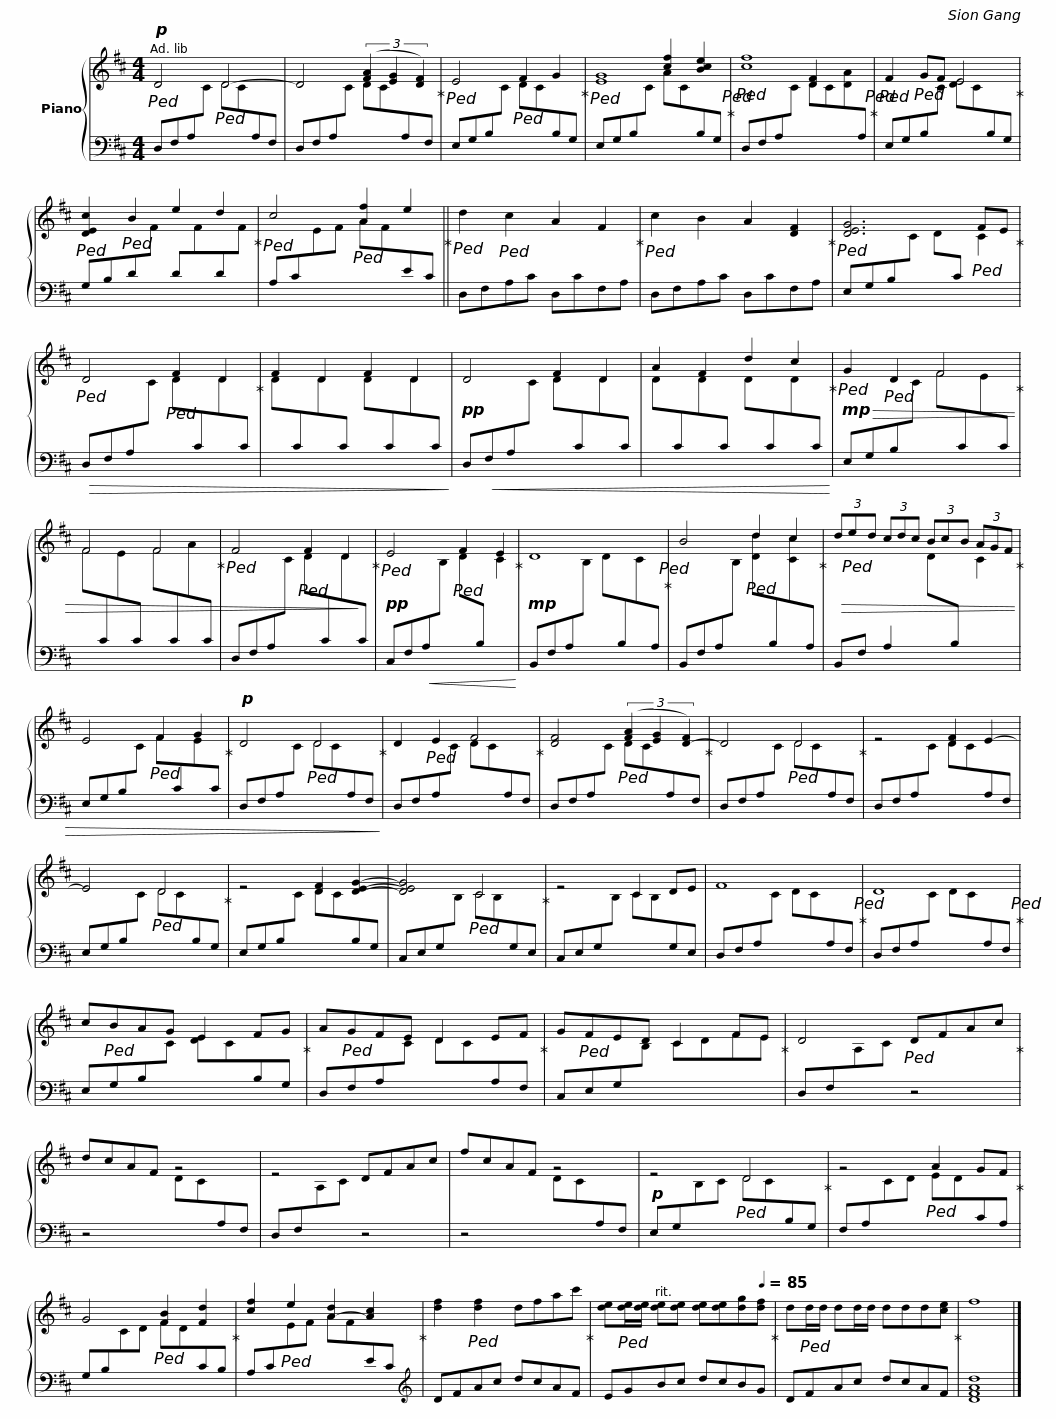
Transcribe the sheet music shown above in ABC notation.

X:1
%%score { ( 1 3 ) | 2 }
L:1/8
M:4/4
I:linebreak $
K:D
V:1 treble
V:3 treble
V:2 bass
V:1
!p!!ped! D4!ped! D4- | D4 (3([FA]2 [EG]2 [DF]2)!ped-up! |!ped! E4!ped! F2 G2!ped-up! |!ped! [EG]8!ped!!ped-up! |!ped! [cf]8!ped!!ped-up! |$ %5
!ped! F2!ped! GF E4!ped-up! |!ped! [DEc]2!ped! B2 e2 d2!ped-up! |!ped! c4!ped! [Af]2 e2!ped-up! ||!ped! d2!ped! c2 A2 F2!ped-up! |!ped! c2 B2 A2 [DF]2!ped-up! |$ %10
!ped! [DEG]6!ped! FE!ped-up! |!ped! D4!ped! F2 D2!ped-up! | F2 D2 F2 D2 | D4 F2 D2 | A2 F2 d2 c2!ped-up! |$ %15
!ped! G2!ped! D2 F4!ped-up! | F4 F4!ped-up! |!ped! F4!ped! F2 D2!ped-up! |!ped! E4!ped! F2 E2!ped-up! | D8!ped!!ped-up! |$ %20
 B4!ped! d2 c2!ped-up! | (3d!ped!ed (3cdc (3BcB (3AGF!ped-up! | E4!ped! F2 G2!ped-up! |!p! D4!ped! D4!ped-up! | D2!ped! E2 F4!ped-up! |$ %25
 [DF]4!ped! (3([FA]2 [EG]2 [D-F]2)!ped-up! | D4!ped! D4!ped-up! | z4 [DF]2 E2- | E4!ped! D4!ped-up! | z4 [DF]2 [DEG]2- |$ %30
 [DEG]4!ped! C4!ped-up! | z4 C2 DE | F8!ped!!ped-up! | D8!ped!!ped-up! | c!ped!BAG E2 FG!ped-up! |$ %35
 A!ped!GFE D2 EF!ped-up! | G!ped!FED C2 FE!ped-up! | D4!ped! DFAc!ped-up! | dcAF z4 | z4 DFAc |$ %40
 fcAF z4 | z4!ped! D4!ped-up! | z4!ped! A2 GF!ped-up! | G4!ped! [FB]2 [Fd]2!ped-up! | [cf]2!ped! e2 [A-d]2 [Ac]2!ped-up! |$ %45
 [df]2!ped! [df]2 dfac'!ped-up! | [de]!ped![de]/[de]/ [de][Q:1/4=110][de][Q:1/4=100] [de][Q:1/4=95][de][Q:1/4=90][dg][Q:1/4=85][df]!ped-up! | d!ped!d/d/ dd/d/ ddd[ce]!ped-up! | f8 |] %49
V:2
 D,F,A,[I:staff -1]C DC[I:staff +1]A,F, | D,F,A,[I:staff -1]C DC[I:staff +1]A,F, | E,G,B,[I:staff -1]C DC[I:staff +1]B,G, | E,G,B,[I:staff -1]C AC[I:staff +1]B,G, | D,F,A,[I:staff -1]C DC[DA][I:staff +1]A, |$ %5
 E,G,B,[I:staff -1]C [DE]C[I:staff +1]B,G, | G,B,D[I:staff -1]F[I:staff +1] D[I:staff -1]F[I:staff +1]D[I:staff -1]F |[I:staff +1] A,C[I:staff -1]EF AF[I:staff +1]EC || D,F,A,C D,CF,A, | D,F,A,C D,CF,A, |$ %10
 E,G,B,[I:staff -1]C D[I:staff +1]C[I:staff -1] C2 |!>(![I:staff +1] D,F,A,[I:staff -1]C D[I:staff +1]C[I:staff -1]D[I:staff +1]C |[I:staff -1] D[I:staff +1]C[I:staff -1]D[I:staff +1]C[I:staff -1] D[I:staff +1]C[I:staff -1]D[I:staff +1]C!>)! |!pp! D,!<(!F,A,[I:staff -1]C D[I:staff +1]C[I:staff -1]D[I:staff +1]C |[I:staff -1] D[I:staff +1]C[I:staff -1]D[I:staff +1]C[I:staff -1] D[I:staff +1]C[I:staff -1]D[I:staff +1]C!<)! |$ %15
!mp! E,!>(!G,B,[I:staff -1]C F[I:staff +1]C[I:staff -1]E[I:staff +1]C |[I:staff -1] F[I:staff +1]C[I:staff -1]E[I:staff +1]C[I:staff -1] F[I:staff +1]C[I:staff -1]A[I:staff +1]C | D,F,A,[I:staff -1]C D[I:staff +1]C[I:staff -1]D!>)![I:staff +1]C |!pp! C,F,!<(!A,[I:staff -1]B, D[I:staff +1]B,[I:staff -1] C2!<)! |!mp![I:staff +1] B,,F,A,[I:staff -1]B, D[I:staff +1]B,[I:staff -1]C[I:staff +1]A, |$ %20
 B,,F,A,[I:staff -1]B, [Dd][I:staff +1]B,[I:staff -1][Cc][I:staff +1]A, |!>(! B,,F, A,2[I:staff -1] D[I:staff +1]B,[I:staff -1] C2 |[I:staff +1] E,G,B,[I:staff -1]C F[I:staff +1]C[I:staff -1]E[I:staff +1]C | D,F,A,[I:staff -1]C DC[I:staff +1]A,F,!>)! | D,F,A,[I:staff -1]C DC[I:staff +1]A,F, |$ %25
 D,F,A,[I:staff -1]C DC[I:staff +1]A,F, | D,F,A,[I:staff -1]C DC[I:staff +1]A,F, | D,F,A,[I:staff -1]C DC[I:staff +1]A,F, | E,G,B,[I:staff -1]C DC[I:staff +1]B,G, | E,G,B,[I:staff -1]C DC[I:staff +1]B,G, |$ %30
 C,E,G,[I:staff -1]B, CB,[I:staff +1]G,E, | C,E,G,[I:staff -1]B, CB,[I:staff +1]G,E, | D,F,A,[I:staff -1]C DC[I:staff +1]A,F, | D,F,A,[I:staff -1]C DC[I:staff +1]A,F, | E,G,B,[I:staff -1]C [DE]C[I:staff +1]B,G, |$ %35
 D,F,A,[I:staff -1]C DC[I:staff +1]A,F, | C,E,G,[I:staff -1]B, CDFE |[I:staff +1] D,F,[I:staff -1]A,C[I:staff +1] z4 | z4[I:staff -1] DC[I:staff +1]A,F, | D,F,[I:staff -1]A,C[I:staff +1] z4 |$ %40
 z4[I:staff -1] DC[I:staff +1]A,F, |!p! E,G,[I:staff -1]B,C DC[I:staff +1]B,G, | F,A,[I:staff -1]CD ED[I:staff +1]CA, | G,B,[I:staff -1]CD FD[I:staff +1]CB, | A,C[I:staff -1]EF AF[I:staff +1]EC |$ %45
[K:treble] DFAc dcAF | EGBc dcBG | DFAc dcAF | [DFAd]8 |] %49
V:3
 x8 | x8 | x8 | x4 [cf]2 [Bce]2 | x4 [DF]2 x2 |$ %5
 x8 | x8 | x8 || x8 | x8 |$ %10
 x8 | x8 | x8 | x8 | x8 |$ %15
 x8 | x8 | x8 | x8 | x8 |$ %20
 x8 | x8 | x8 | x8 | x8 |$ %25
 x8 | x8 | x8 | x8 | x8 |$ %30
 x8 | x8 | x8 | x8 | x8 |$ %35
 x8 | x8 | x8 | x8 | x8 |$ %40
 x8 | x8 | x8 | x8 | x8 |$ %45
 x8 | x8 | x8 | x8 |] %49
